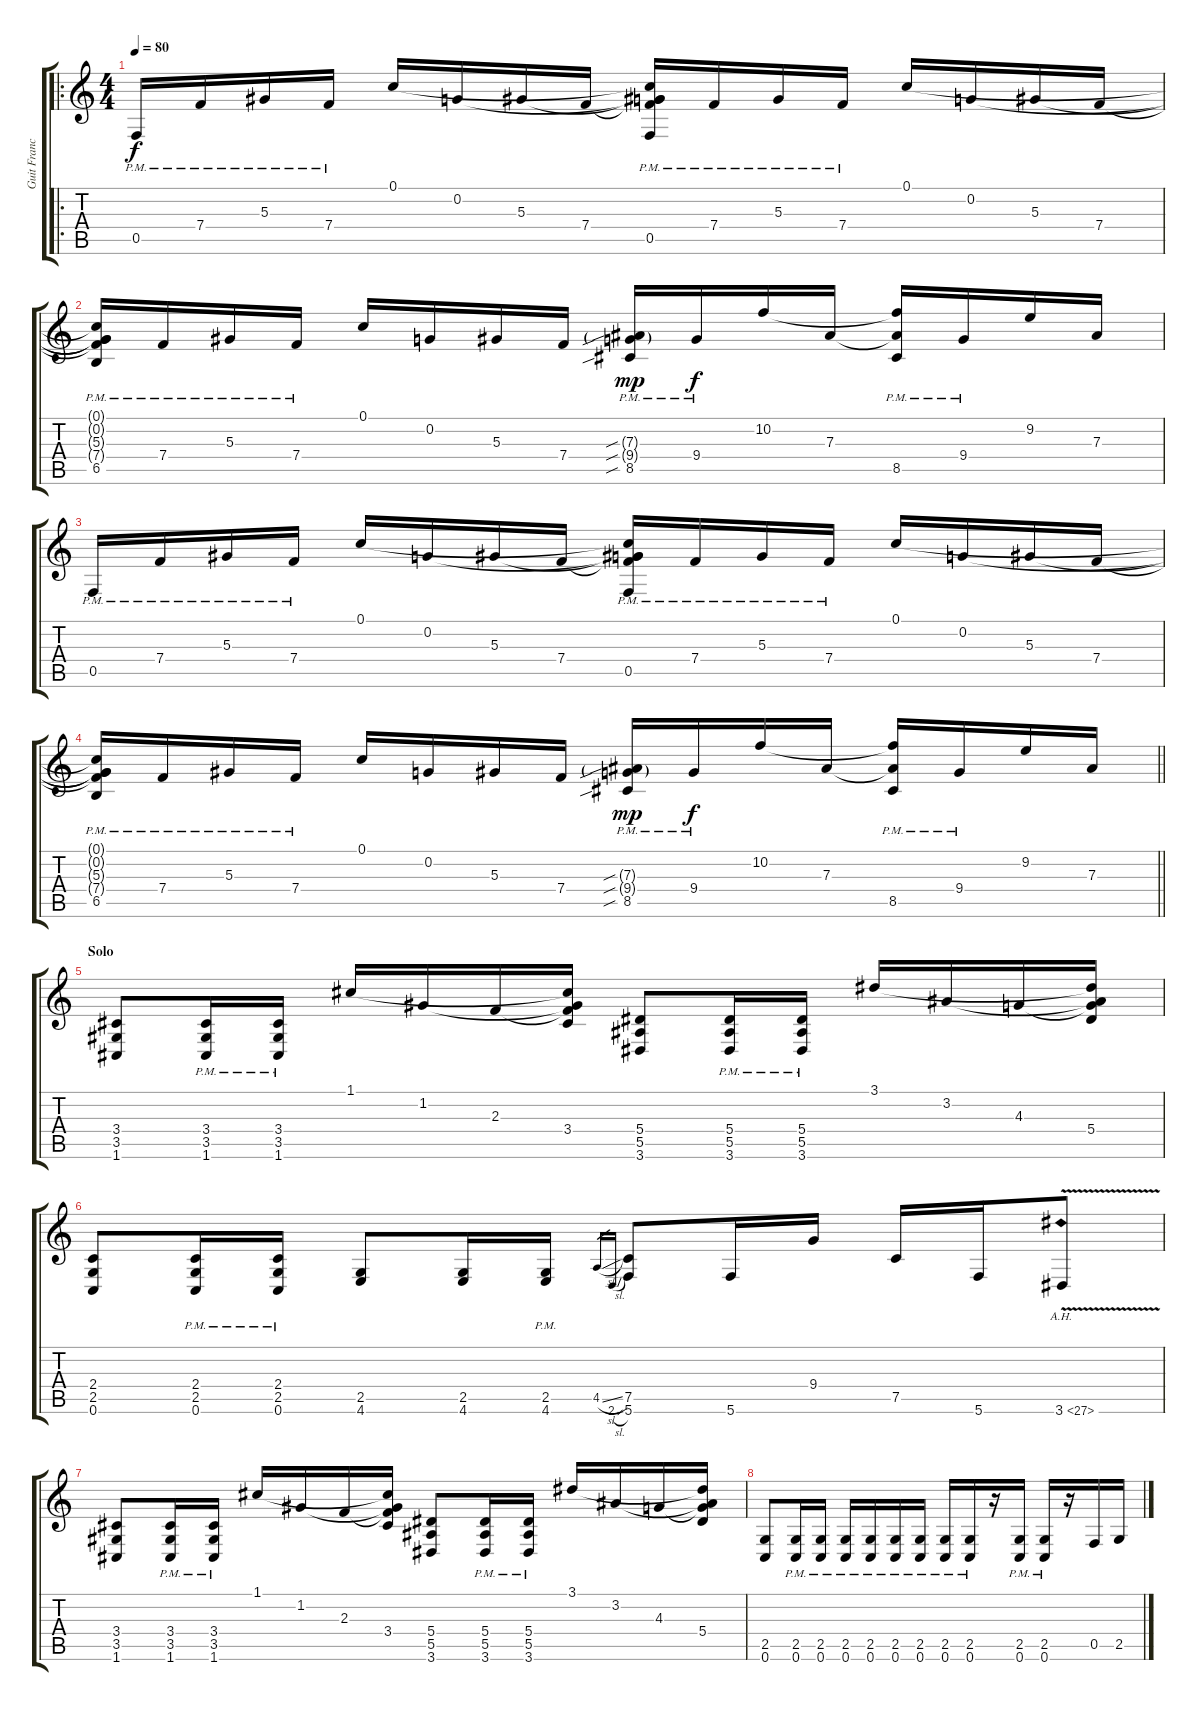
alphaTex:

\track ("Guit Francis" "Guit Franc") {instrument distortionguitar}
\staff {score tabs}
\tuning (C4 G3 Eb3 Bb2 F2 C2) {hide}
\ro
\ts (4 4)
\tempo 80
\clef g2
\ks c
0.5{pm}.16{dy f instrument distortionguitar} 7.4{pm}.16 5.3{pm}.16 7.4{pm}.16 0.1.16 0.2.16 5.3.16 7.4.16 (0.1{t} 0.2{t} 5.3{t} 7.4{t} 0.5{pm}).16 7.4{pm}.16 5.3{pm}.16 7.4{pm}.16 0.1.16 0.2.16 5.3.16 7.4.16 |
(0.1{t} 0.2{t} 5.3{t} 7.4{t} 6.5{pm}).16 7.4{pm}.16 5.3{pm}.16 7.4{pm}.16 0.1.16 0.2.16 5.3.16 7.4.16 (7.3{sib g} 9.4{sib g} 8.5{sib pm}).16{dy mp} 9.4{pm}.16{dy f} 10.2.16 7.3.16 (10.2{t} 7.3{t} 8.5{pm}).16 9.4{pm}.16 9.2.16 7.3.16 |
0.5{pm}.16 7.4{pm}.16 5.3{pm}.16 7.4{pm}.16 0.1.16 0.2.16 5.3.16 7.4.16 (0.1{t} 0.2{t} 5.3{t} 7.4{t} 0.5{pm}).16 7.4{pm}.16 5.3{pm}.16 7.4{pm}.16 0.1.16 0.2.16 5.3.16 7.4.16 |
\barLineRight lightlight
(0.1{t} 0.2{t} 5.3{t} 7.4{t} 6.5{pm}).16 7.4{pm}.16 5.3{pm}.16 7.4{pm}.16 0.1.16 0.2.16 5.3.16 7.4.16 (7.3{sib g} 9.4{sib g} 8.5{sib pm}).16{dy mp} 9.4{pm}.16{dy f} 10.2.16 7.3.16 (10.2{t} 7.3{t} 8.5{pm}).16 9.4{pm}.16 9.2.16 7.3.16 |
\section ("" "Solo")
(3.4 3.5 1.6).8 (3.4{pm} 3.5{pm} 1.6{pm}).16 (3.4{pm} 3.5{pm} 1.6{pm}).16 1.1.16 1.2.16 2.3.16 (1.1{t} 1.2{t} 2.3{t} 3.4).16 (5.4 5.5 3.6).8 (5.4{pm} 5.5{pm} 3.6{pm}).16 (5.4{pm} 5.5{pm} 3.6{pm}).16 3.1.16 3.2.16 4.3.16 (3.1{t} 3.2{t} 4.3{t} 5.4).16 |
(2.4 2.5 0.6).8 (2.4{pm} 2.5{pm} 0.6{pm}).16 (2.4{pm} 2.5{pm} 0.6{pm}).16 (2.5 4.6).8 (2.5 4.6).16 (2.5{pm} 4.6{pm}).16 4.5{sl}.16{gr} 2.6{sl}.16{gr} (7.5 5.6).8 5.6.16 9.4.16 7.5.16 5.6.16 3.6{ah 24 v}.8 |
(3.4 3.5 1.6).8 (3.4{pm} 3.5{pm} 1.6{pm}).16 (3.4{pm} 3.5{pm} 1.6{pm}).16 1.1.16 1.2.16 2.3.16 (1.1{t} 1.2{t} 2.3{t} 3.4).16 (5.4 5.5 3.6).8 (5.4{pm} 5.5{pm} 3.6{pm}).16 (5.4{pm} 5.5{pm} 3.6{pm}).16 3.1.16 3.2.16 4.3.16 (3.1{t} 3.2{t} 4.3{t} 5.4).16 |
(2.5 0.6).8 (2.5{pm} 0.6{pm}).16 (2.5{pm} 0.6{pm}).16 (2.5{pm} 0.6{pm}).16 (2.5{pm} 0.6{pm}).16 (2.5{pm} 0.6{pm}).16 (2.5{pm} 0.6{pm}).16 (2.5{pm} 0.6{pm}).16 (2.5{pm} 0.6{pm}).16 r.16 (2.5{pm} 0.6{pm}).16 (2.5{pm} 0.6{pm}).16 r.16 0.5.16 2.5.16
